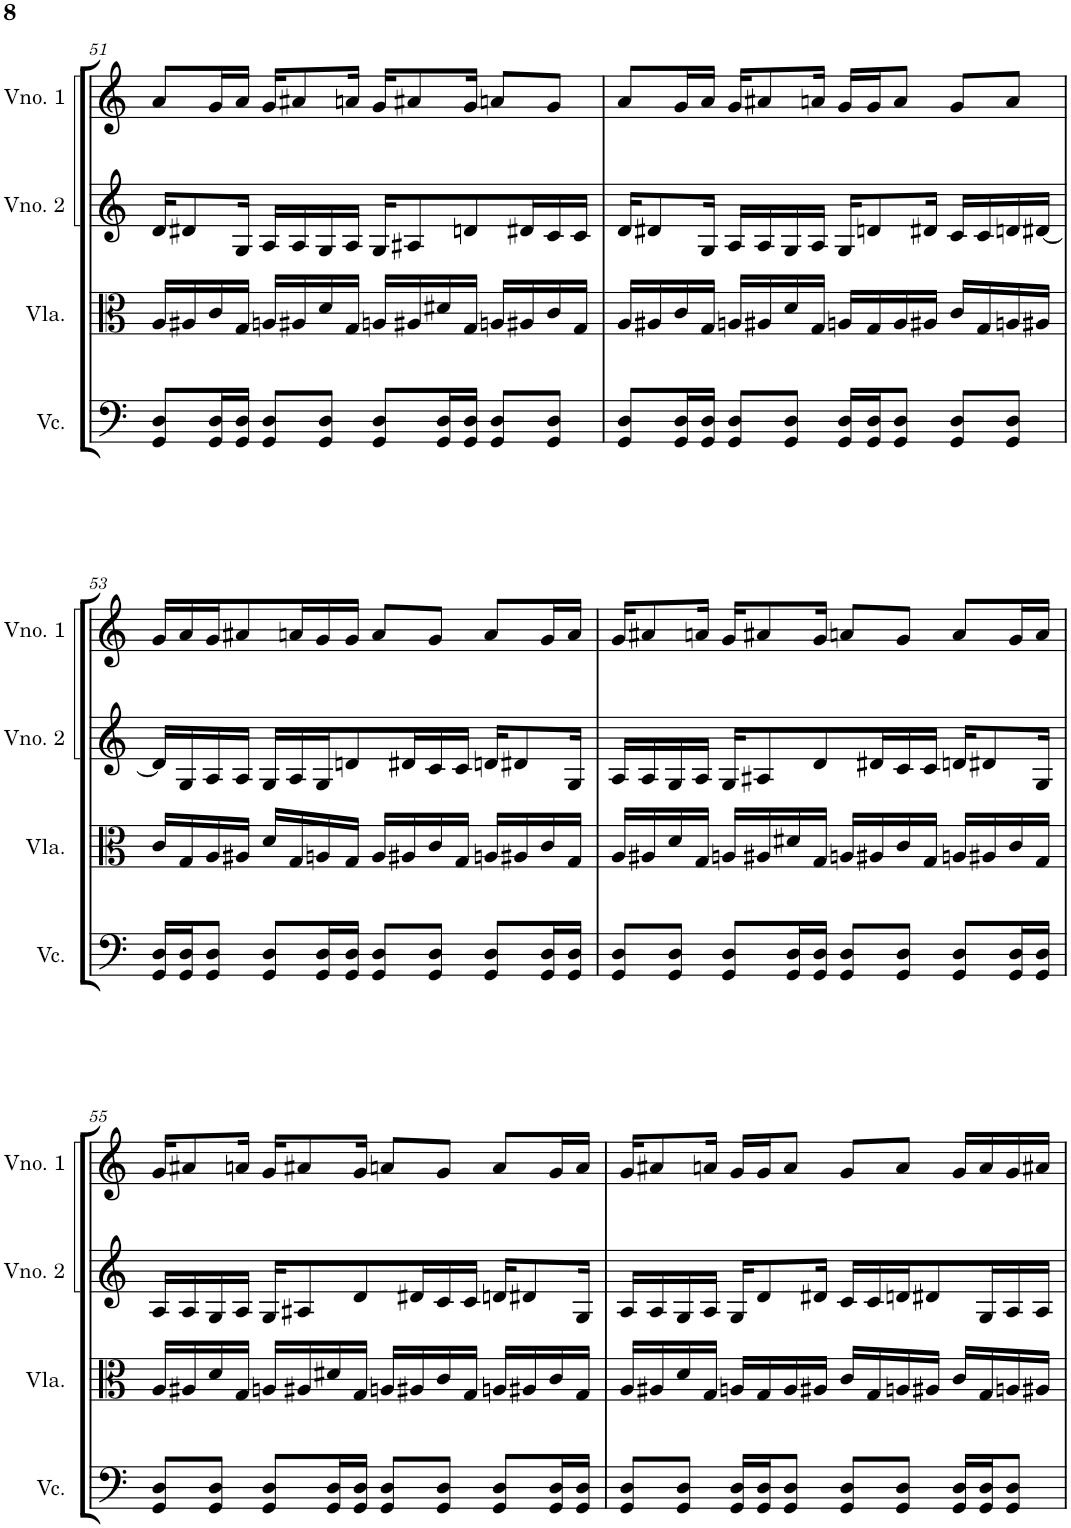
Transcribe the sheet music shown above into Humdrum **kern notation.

**kern	**kern	**kern	**kern
*part4	*part3	*part2	*part1
*staff4	*staff3	*staff2	*staff1
*I"Violoncelo	*I"Viola	*I"Violino 2	*I"Violino 1
*I'Vc.	*I'Vla.	*I'Vno. 2	*I'Vno. 1
!!LO:PB:g=z
*clefF4	*clefC3	*clefG2	*clefG2
*k[]	*k[]	*k[]	*k[]
*M4/4	*M4/4	*M4/4	*M4/4
=51	=51	=51	=51
8GG/ 8D/L	16A/LL	16d/KL	8a/L
.	16A#X/	8d#X/	.
16GG/ 16D/L	16c/	.	16g/L
16GG/ 16D/JJ	16G/JJ	16G/Jk	16a/JJ
8GG/ 8D/L	16An/LL	16A/LL	16g/KL
.	16A#X/	16A/	8a#X/
8GG/ 8D/J	16d/	16G/	.
.	16G/JJ	16A/JJ	16an/Jk
8GG/ 8D/L	16An/LL	16G/KL	16g/KL
.	16A#X/	8A#X/	8a#X/
16GG/ 16D/L	16d#X/	.	.
16GG/ 16D/JJ	16G/JJ	8dn/	16g/Jk
8GG/ 8D/L	16An/LL	.	8an/L
.	16A#X/	16d#X/L	.
8GG/ 8D/J	16c/	16c/	8g/J
.	16G/JJ	16c/JJ	.
=52	=52	=52	=52
8GG/ 8D/L	16A/LL	16d/KL	8a/L
.	16A#X/	8d#X/	.
16GG/ 16D/L	16c/	.	16g/L
16GG/ 16D/JJ	16G/JJ	16G/Jk	16a/JJ
8GG/ 8D/L	16An/LL	16A/LL	16g/KL
.	16A#X/	16A/	8a#X/
8GG/ 8D/J	16d/	16G/	.
.	16G/JJ	16A/JJ	16an/Jk
16GG/ 16D/LL	16An/LL	16G/KL	16g/LL
16GG/ 16D/J	16G/	8dn/	16g/J
8GG/ 8D/J	16A/	.	8a/J
.	16A#X/JJ	16d#X/Jk	.
8GG/ 8D/L	16c/LL	16c/LL	8g/L
.	16G/	16c/	.
8GG/ 8D/J	16An/	16dn/	8a/J
.	16A#X/JJ	[16d#X/JJ	.
!!LO:LB:g=z
=53	=53	=53	=53
16GG/ 16D/LL	16c/LL	16d#/LL]	16g/LL
16GG/ 16D/J	16G/	16G/	16a/
8GG/ 8D/J	16A/	16A/	16g/J
.	16A#X/JJ	16A/JJ	8a#X/
8GG/ 8D/L	16d/LL	16G/LL	.
.	16G/	16A/	16an/L
16GG/ 16D/L	16An/	16G/J	16g/
16GG/ 16D/JJ	16G/JJ	8dn/	16g/JJ
8GG/ 8D/L	16A/LL	.	8a/L
.	16A#X/	16d#X/L	.
8GG/ 8D/J	16c/	16c/	8g/J
.	16G/JJ	16c/JJ	.
8GG/ 8D/L	16An/LL	16dn/KL	8a/L
.	16A#X/	8d#X/	.
16GG/ 16D/L	16c/	.	16g/L
16GG/ 16D/JJ	16G/JJ	16G/Jk	16a/JJ
=54	=54	=54	=54
8GG/ 8D/L	16A/LL	16A/LL	16g/KL
.	16A#X/	16A/	8a#X/
8GG/ 8D/J	16d/	16G/	.
.	16G/JJ	16A/JJ	16an/Jk
8GG/ 8D/L	16An/LL	16G/KL	16g/KL
.	16A#X/	8A#X/	8a#X/
16GG/ 16D/L	16d#X/	.	.
16GG/ 16D/JJ	16G/JJ	8d/	16g/Jk
8GG/ 8D/L	16An/LL	.	8an/L
.	16A#X/	16d#X/L	.
8GG/ 8D/J	16c/	16c/	8g/J
.	16G/JJ	16c/JJ	.
8GG/ 8D/L	16An/LL	16dn/KL	8a/L
.	16A#X/	8d#X/	.
16GG/ 16D/L	16c/	.	16g/L
16GG/ 16D/JJ	16G/JJ	16G/Jk	16a/JJ
!!LO:LB:g=z
=55	=55	=55	=55
8GG/ 8D/L	16A/LL	16A/LL	16g/KL
.	16A#X/	16A/	8a#X/
8GG/ 8D/J	16d/	16G/	.
.	16G/JJ	16A/JJ	16an/Jk
8GG/ 8D/L	16An/LL	16G/KL	16g/KL
.	16A#X/	8A#X/	8a#X/
16GG/ 16D/L	16d#X/	.	.
16GG/ 16D/JJ	16G/JJ	8d/	16g/Jk
8GG/ 8D/L	16An/LL	.	8an/L
.	16A#X/	16d#X/L	.
8GG/ 8D/J	16c/	16c/	8g/J
.	16G/JJ	16c/JJ	.
8GG/ 8D/L	16An/LL	16dn/KL	8a/L
.	16A#X/	8d#X/	.
16GG/ 16D/L	16c/	.	16g/L
16GG/ 16D/JJ	16G/JJ	16G/Jk	16a/JJ
=56	=56	=56	=56
8GG/ 8D/L	16A/LL	16A/LL	16g/KL
.	16A#X/	16A/	8a#X/
8GG/ 8D/J	16d/	16G/	.
.	16G/JJ	16A/JJ	16an/Jk
16GG/ 16D/LL	16An/LL	16G/KL	16g/LL
16GG/ 16D/J	16G/	8d/	16g/J
8GG/ 8D/J	16A/	.	8a/J
.	16A#X/JJ	16d#X/Jk	.
8GG/ 8D/L	16c/LL	16c/LL	8g/L
.	16G/	16c/	.
8GG/ 8D/J	16An/	16dn/J	8a/J
.	16A#X/JJ	8d#X/	.
16GG/ 16D/LL	16c/LL	.	16g/LL
16GG/ 16D/J	16G/	16G/L	16a/
8GG/ 8D/J	16An/	16A/	16g/
.	16A#X/JJ	16A/JJ	16a#X/JJ
=	=	=	=
*-	*-	*-	*-
